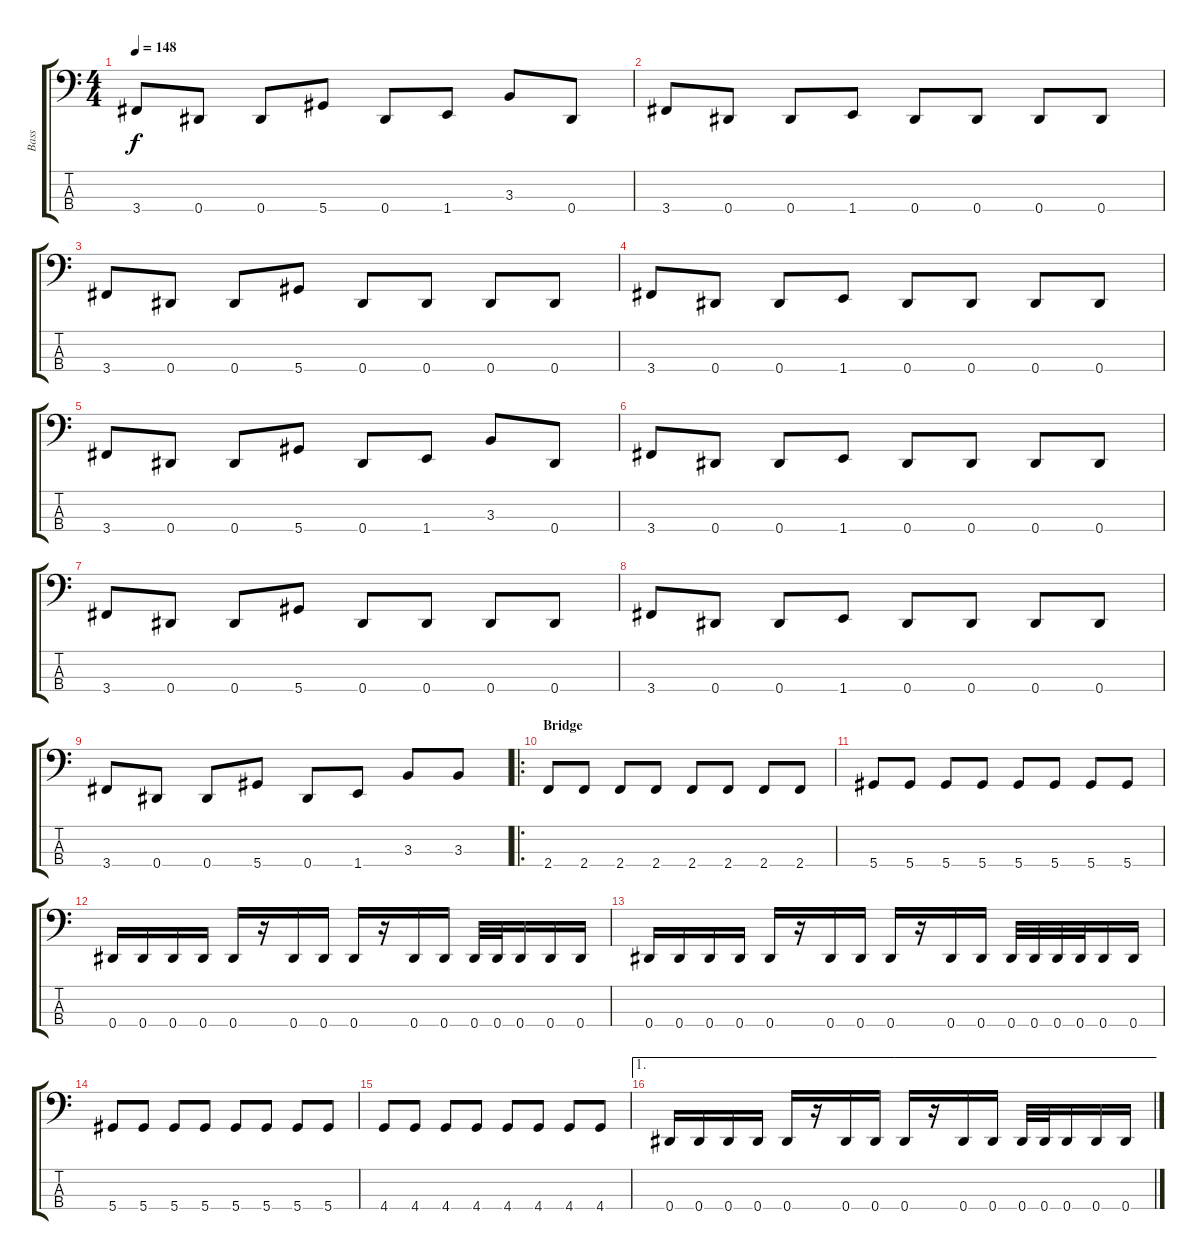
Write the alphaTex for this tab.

\track ("Bass" "Bass") {instrument electricbasspick}
\staff {score tabs}
\tuning (Gb2 Db2 Ab1 Eb1) {hide}
\ts (4 4)
\tempo 148
\clef f4
\ks c
3.4.8{dy f} 0.4.8 0.4.8 5.4.8 0.4.8 1.4.8 3.3.8 0.4.8 |
3.4.8 0.4.8 0.4.8 1.4.8 0.4.8 0.4.8 0.4.8 0.4.8 |
3.4.8 0.4.8 0.4.8 5.4.8 0.4.8 0.4.8 0.4.8 0.4.8 |
3.4.8 0.4.8 0.4.8 1.4.8 0.4.8 0.4.8 0.4.8 0.4.8 |
3.4.8 0.4.8 0.4.8 5.4.8 0.4.8 1.4.8 3.3.8 0.4.8 |
3.4.8 0.4.8 0.4.8 1.4.8 0.4.8 0.4.8 0.4.8 0.4.8 |
3.4.8 0.4.8 0.4.8 5.4.8 0.4.8 0.4.8 0.4.8 0.4.8 |
3.4.8 0.4.8 0.4.8 1.4.8 0.4.8 0.4.8 0.4.8 0.4.8 |
3.4.8 0.4.8 0.4.8 5.4.8 0.4.8 1.4.8 3.3.8 3.3.8 |
\ro
\section ("" "Bridge")
2.4.8 2.4.8 2.4.8 2.4.8 2.4.8 2.4.8 2.4.8 2.4.8 |
5.4.8 5.4.8 5.4.8 5.4.8 5.4.8 5.4.8 5.4.8 5.4.8 |
0.4.16 0.4.16 0.4.16 0.4.16 0.4.16 r.16 0.4.16 0.4.16 0.4.16 r.16 0.4.16 0.4.16 0.4.32 0.4.32 0.4.16 0.4.16 0.4.16 |
0.4.16 0.4.16 0.4.16 0.4.16 0.4.16 r.16 0.4.16 0.4.16 0.4.16 r.16 0.4.16 0.4.16 0.4.32 0.4.32 0.4.32 0.4.32 0.4.16 0.4.16 |
5.4.8 5.4.8 5.4.8 5.4.8 5.4.8 5.4.8 5.4.8 5.4.8 |
4.4.8 4.4.8 4.4.8 4.4.8 4.4.8 4.4.8 4.4.8 4.4.8 |
\ae 1
0.4.16 0.4.16 0.4.16 0.4.16 0.4.16 r.16 0.4.16 0.4.16 0.4.16 r.16 0.4.16 0.4.16 0.4.32 0.4.32 0.4.16 0.4.16 0.4.16
